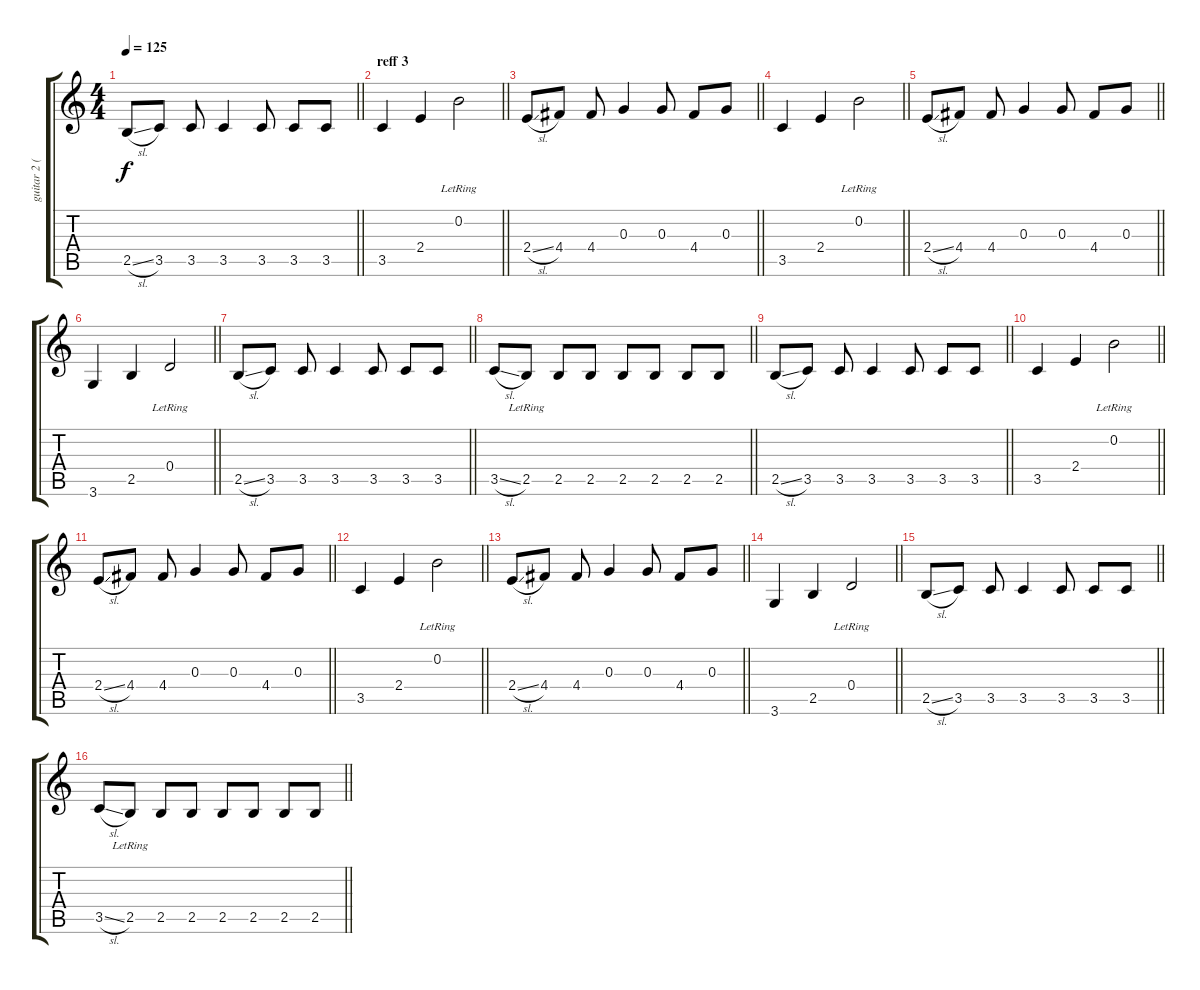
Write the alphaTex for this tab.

\track ("guitar 2 (uki)" "guitar 2 (") {instrument acousticguitarsteel}
\staff {score tabs}
\tuning (E4 B3 G3 D3 A2 E2) {hide}
\ts (4 4)
\tempo 125
\clef g2
\barLineRight lightlight
\ks c
2.5{sl}.8{dy f} 3.5.8 3.5.8 3.5.4 3.5.8 3.5.8 3.5.8 |
\section ("" "reff 3")
\barLineRight lightlight
3.5.4 2.4.4 0.2{lr}.2 |
\barLineRight lightlight
2.4{sl}.8 4.4.8 4.4.8 0.3.4 0.3.8 4.4.8 0.3.8 |
\barLineRight lightlight
3.5.4 2.4.4 0.2{lr}.2 |
\barLineRight lightlight
2.4{sl}.8 4.4.8 4.4.8 0.3.4 0.3.8 4.4.8 0.3.8 |
\barLineRight lightlight
3.6.4 2.5.4 0.4{lr}.2 |
\barLineRight lightlight
2.5{sl}.8 3.5.8 3.5.8 3.5.4 3.5.8 3.5.8 3.5.8 |
\barLineRight lightlight
3.5{sl}.8 2.5{lr}.8 2.5.8 2.5.8 2.5.8 2.5.8 2.5.8 2.5.8 |
\barLineRight lightlight
2.5{sl}.8 3.5.8 3.5.8 3.5.4 3.5.8 3.5.8 3.5.8 |
\barLineRight lightlight
3.5.4 2.4.4 0.2{lr}.2 |
\barLineRight lightlight
2.4{sl}.8 4.4.8 4.4.8 0.3.4 0.3.8 4.4.8 0.3.8 |
\barLineRight lightlight
3.5.4 2.4.4 0.2{lr}.2 |
\barLineRight lightlight
2.4{sl}.8 4.4.8 4.4.8 0.3.4 0.3.8 4.4.8 0.3.8 |
\barLineRight lightlight
3.6.4 2.5.4 0.4{lr}.2 |
\barLineRight lightlight
2.5{sl}.8 3.5.8 3.5.8 3.5.4 3.5.8 3.5.8 3.5.8 |
\barLineRight lightlight
3.5{sl}.8 2.5{lr}.8 2.5.8 2.5.8 2.5.8 2.5.8 2.5.8 2.5.8
